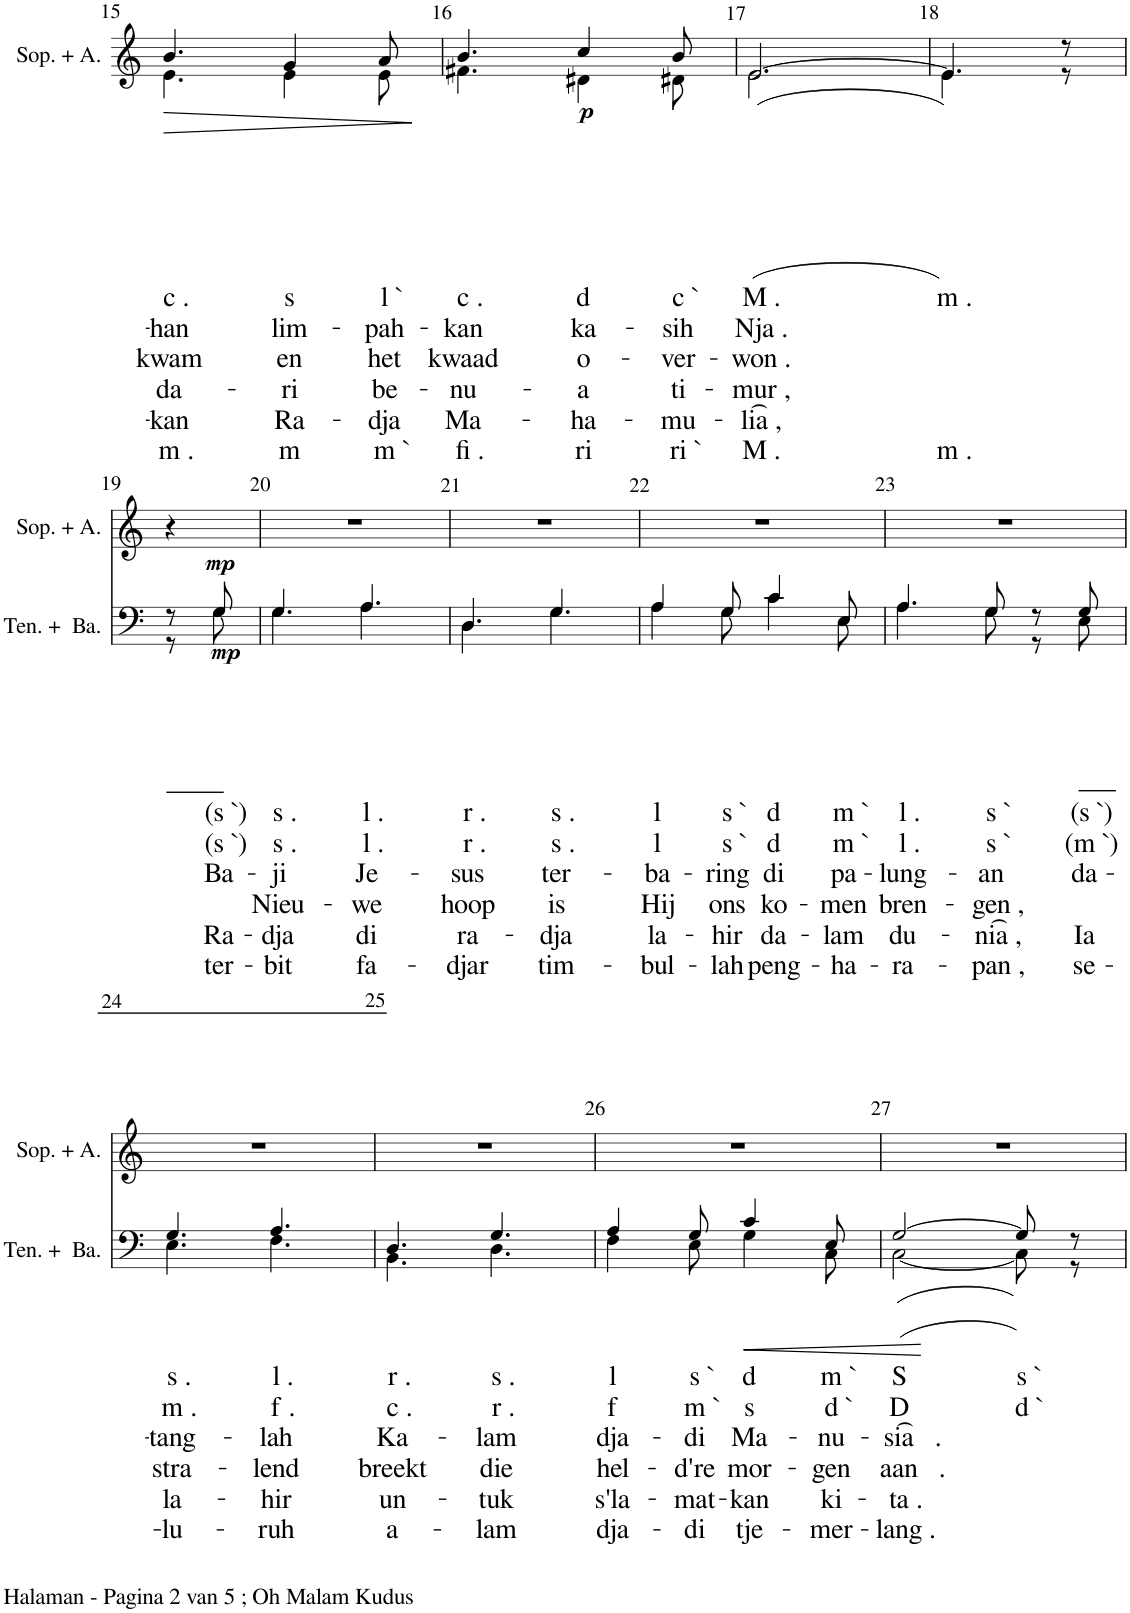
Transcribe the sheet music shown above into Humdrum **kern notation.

**kern	**text	**text	**text	**text	**text	**text	**dynam	**kern	**text	**text	**text	**text	**text	**text	**dynam
*part2	*part2	*part2	*part2	*part2	*part2	*part2	*part2	*part1	*part1	*part1	*part1	*part1	*part1	*part1	*part1
*staff2	*staff2	*staff2	*staff2	*staff2	*staff2	*staff2	*staff2	*staff1	*staff1	*staff1	*staff1	*staff1	*staff1	*staff1	*staff1
*I"Bariton	*	*	*	*	*	*	*	*I"Sopraan dan Alt	*	*	*	*	*	*	*
*	*	*	*	*	*	*	*	*I'Sop. + A.	*	*	*	*	*	*	*
!!LO:PB:g=z
*clefF4	*	*	*	*	*	*	*	*clefG2	*	*	*	*	*	*	*
*k[]	*	*	*	*	*	*	*	*k[]	*	*	*	*	*	*	*
*M6/8	*	*	*	*	*	*	*	*M6/8	*	*	*	*	*	*	*
=15	=15	=15	=15	=15	=15	=15	=15	=15	=15	=15	=15	=15	=15	=15	=15
!	!	!	!	!	!	!	!	!	!LO:LY:b	!LO:LY:b	!LO:LY:b	!LO:LY:b	!LO:LY:b	!	!LO:HP:b
*	*	*	*	*	*	*	*	*^	*	*	*	*	*	*	*
!	!	!	!	!	!	!	!	!	!	!	!	!	!	!	!LO:LY:b	!
2.r	.	.	.	.	.	.	.	4.b/	4.e\	.	.	.	.	.	m .	>
!	!	!	!	!	!	!	!	!	!	!LO:LY:b	!LO:LY:b	!LO:LY:b	!LO:LY:b	!LO:LY:b	!	!
!	!	!	!	!	!	!	!	!	!	!	!	!	!	!	!LO:LY:b	!
.	.	.	.	.	.	.	.	4g/	4e\	.	.	.	.	.	m	.
!	!	!	!	!	!	!	!	!	!	!LO:LY:b	!LO:LY:b	!LO:LY:b	!LO:LY:b	!LO:LY:b	!	!
!	!	!	!	!	!	!	!	!	!	!	!	!	!	!	!LO:LY:b	!
.	.	.	.	.	.	.	.	8a/	8e\	.	.	.	.	.	m `	.
*	*	*	*	*	*	*	*	*v	*v	*	*	*	*	*	*	*
.	.	.	.	.	.	.	.	.	.	.	.	.	.	.	]
=16	=16	=16	=16	=16	=16	=16	=16	=16	=16	=16	=16	=16	=16	=16	=16
!	!	!	!	!	!	!	!	!	!LO:LY:b	!LO:LY:b	!LO:LY:b	!LO:LY:b	!LO:LY:b	!	!
*	*	*	*	*	*	*	*	*^	*	*	*	*	*	*	*
!	!	!	!	!	!	!	!	!	!	!	!	!	!	!	!LO:LY:b	!
2.r	.	.	.	.	.	.	.	4.b/	4.f#X\	.	.	.	.	.	fi .	.
!	!	!	!	!	!	!	!	!	!	!LO:LY:b	!LO:LY:b	!LO:LY:b	!LO:LY:b	!LO:LY:b	!	!
!	!	!	!	!	!	!	!	!	!	!	!	!	!	!	!LO:LY:b	!LO:DY:b
.	.	.	.	.	.	.	.	4cc/	4d#X\	.	.	.	.	.	ri	p
!	!	!	!	!	!	!	!	!	!	!LO:LY:b	!LO:LY:b	!LO:LY:b	!LO:LY:b	!LO:LY:b	!	!
!	!	!	!	!	!	!	!	!	!	!	!	!	!	!	!LO:LY:b	!
.	.	.	.	.	.	.	.	8b/	8d#X\	.	.	.	.	.	ri `	.
=17	=17	=17	=17	=17	=17	=17	=17	=17	=17	=17	=17	=17	=17	=17	=17	=17
!	!	!	!	!	!	!	!	!	!	!LO:LY:b	!LO:LY:b	!LO:LY:b	!LO:LY:b	!LO:LY:b	!	!
!	!	!	!	!	!	!	!	!	!	!	!	!	!	!	!LO:LY:b	!
2.r	.	.	.	.	.	.	.	(([2.e/	2.e\	.	.	.	.	.	M .	.
=18	=18	=18	=18	=18	=18	=18	=18	=18	=18	=18	=18	=18	=18	=18	=18	=18
!	!	!	!	!	!	!	!	!	!	!LO:LY:b	!	!	!	!	!	!
!	!	!	!	!	!	!	!	!	!	!	!	!	!	!	!LO:LY:b	!
2r	.	.	.	.	.	.	.	4.e/]))	4.e\	.	.	.	.	.	m .	.
.	.	.	.	.	.	.	.	8r	8r	.	.	.	.	.	.	.
!!LO:LB:g=z
=19	=19	=19	=19	=19	=19	=19	=19	=19	=19	=19	=19	=19	=19	=19	=19	=19
*^	*	*	*	*	*	*	*	*	*	*	*	*	*	*	*	*
!	!	!	!	!	!	!	!	!	!	!	!	!	!	!	!	!	!LO:DY:b
*	*	*	*	*	*	*	*	*	*v	*v	*	*	*	*	*	*	*
8r	8r	.	.	.	.	.	.	.	4r	.	.	.	.	.	.	mp
!	!	!LO:LY:b	!	!LO:LY:b	!	!LO:LY:b	!LO:LY:b	!	!	!	!	!	!	!	!	!
!	!	!	!LO:LY:b	!	!	!	!	!LO:DY:b	!	!	!	!	!	!	!	!
8G/	8G\	.	(s `)	Ba-	.	Ra-	ter-	mp	.	.	.	.	.	.	.	.
=20	=20	=20	=20	=20	=20	=20	=20	=20	=20	=20	=20	=20	=20	=20	=20	=20
!	!	!LO:LY:b	!	!LO:LY:b	!LO:LY:b	!LO:LY:b	!LO:LY:b	!	!	!	!	!	!	!	!	!
!	!	!	!LO:LY:b	!	!	!	!	!	!	!	!	!	!	!	!	!
4.G/	4.G\	.	s .	-ji	Nieu-	-dja	-bit	.	2.r	.	.	.	.	.	.	.
!	!	!LO:LY:b	!	!LO:LY:b	!LO:LY:b	!LO:LY:b	!LO:LY:b	!	!	!	!	!	!	!	!	!
!	!	!	!LO:LY:b	!	!	!	!	!	!	!	!	!	!	!	!	!
4.A/	4.A\	.	l .	Je-	-we	di	fa-	.	.	.	.	.	.	.	.	.
=21	=21	=21	=21	=21	=21	=21	=21	=21	=21	=21	=21	=21	=21	=21	=21	=21
!	!	!LO:LY:b	!	!LO:LY:b	!LO:LY:b	!LO:LY:b	!LO:LY:b	!	!	!	!	!	!	!	!	!
!	!	!	!LO:LY:b	!	!	!	!	!	!	!	!	!	!	!	!	!
4.D/	4.D\	.	r .	-sus	hoop	ra-	-djar	.	2.r	.	.	.	.	.	.	.
!	!	!LO:LY:b	!	!LO:LY:b	!LO:LY:b	!LO:LY:b	!LO:LY:b	!	!	!	!	!	!	!	!	!
!	!	!	!LO:LY:b	!	!	!	!	!	!	!	!	!	!	!	!	!
4.G/	4.G\	.	s .	ter-	is	-dja	tim-	.	.	.	.	.	.	.	.	.
=22	=22	=22	=22	=22	=22	=22	=22	=22	=22	=22	=22	=22	=22	=22	=22	=22
!	!	!LO:LY:b	!	!LO:LY:b	!LO:LY:b	!LO:LY:b	!LO:LY:b	!	!	!	!	!	!	!	!	!
!	!	!	!LO:LY:b	!	!	!	!	!	!	!	!	!	!	!	!	!
4A/	4A\	.	l	-ba-	Hij	la-	-bul-	.	2.r	.	.	.	.	.	.	.
!	!	!LO:LY:b	!	!LO:LY:b	!LO:LY:b	!LO:LY:b	!LO:LY:b	!	!	!	!	!	!	!	!	!
!	!	!	!LO:LY:b	!	!	!	!	!	!	!	!	!	!	!	!	!
8G/	8G\	.	s `	-ring	ons	-hir	-lah	.	.	.	.	.	.	.	.	.
!	!	!LO:LY:b	!	!LO:LY:b	!LO:LY:b	!LO:LY:b	!LO:LY:b	!	!	!	!	!	!	!	!	!
!	!	!	!LO:LY:b	!	!	!	!	!	!	!	!	!	!	!	!	!
4c/	4c\	.	d	di	ko-	da-	peng-	.	.	.	.	.	.	.	.	.
!	!	!LO:LY:b	!	!LO:LY:b	!LO:LY:b	!LO:LY:b	!LO:LY:b	!	!	!	!	!	!	!	!	!
!	!	!	!LO:LY:b	!	!	!	!	!	!	!	!	!	!	!	!	!
8E/	8E\	.	m `	pa-	-men	-lam	-ha-	.	.	.	.	.	.	.	.	.
=23	=23	=23	=23	=23	=23	=23	=23	=23	=23	=23	=23	=23	=23	=23	=23	=23
!	!	!LO:LY:b	!	!LO:LY:b	!LO:LY:b	!LO:LY:b	!LO:LY:b	!	!	!	!	!	!	!	!	!
!	!	!	!LO:LY:b	!	!	!	!	!	!	!	!	!	!	!	!	!
4.A/	4.A\	.	l .	-lung-	bren-	du-	-ra-	.	2.r	.	.	.	.	.	.	.
!	!	!LO:LY:b	!	!LO:LY:b	!LO:LY:b	!LO:LY:b	!LO:LY:b	!	!	!	!	!	!	!	!	!
!	!	!	!LO:LY:b	!	!	!	!	!	!	!	!	!	!	!	!	!
8G/	8G\	.	s `	-an	-gen ,	-ni͡a ,	-pan ,	.	.	.	.	.	.	.	.	.
8r	8r	.	.	.	.	.	.	.	.	.	.	.	.	.	.	.
!	!	!LO:LY:b	!	!LO:LY:b	!	!LO:LY:b	!LO:LY:b	!	!	!	!	!	!	!	!	!
!	!	!	!LO:LY:b	!	!	!	!	!	!	!	!	!	!	!	!	!
8G/	8E\	.	(m `)	da-	.	Ia	se-	.	.	.	.	.	.	.	.	.
!!LO:LB:g=z
=24	=24	=24	=24	=24	=24	=24	=24	=24	=24	=24	=24	=24	=24	=24	=24	=24
!	!	!LO:LY:b	!	!LO:LY:b	!LO:LY:b	!LO:LY:b	!LO:LY:b	!	!	!	!	!	!	!	!	!
!	!	!	!LO:LY:b	!	!	!	!	!	!	!	!	!	!	!	!	!
4.G/	4.E\	.	m .	-tang-	stra-	la-	-lu-	.	2.r	.	.	.	.	.	.	.
!	!	!LO:LY:b	!	!LO:LY:b	!LO:LY:b	!LO:LY:b	!LO:LY:b	!	!	!	!	!	!	!	!	!
!	!	!	!LO:LY:b	!	!	!	!	!	!	!	!	!	!	!	!	!
4.A/	4.F\	.	f .	-lah	-lend	-hir	-ruh	.	.	.	.	.	.	.	.	.
=25	=25	=25	=25	=25	=25	=25	=25	=25	=25	=25	=25	=25	=25	=25	=25	=25
!	!	!LO:LY:b	!	!LO:LY:b	!LO:LY:b	!LO:LY:b	!LO:LY:b	!	!	!	!	!	!	!	!	!
!	!	!	!LO:LY:b	!	!	!	!	!	!	!	!	!	!	!	!	!
4.D/	4.BB\	.	c .	Ka-	breekt	un-	a-	.	2.r	.	.	.	.	.	.	.
!	!	!LO:LY:b	!	!LO:LY:b	!LO:LY:b	!LO:LY:b	!LO:LY:b	!	!	!	!	!	!	!	!	!
!	!	!	!LO:LY:b	!	!	!	!	!	!	!	!	!	!	!	!	!
4.G/	4.D\	.	r .	-lam	die	-tuk	-lam	.	.	.	.	.	.	.	.	.
=26	=26	=26	=26	=26	=26	=26	=26	=26	=26	=26	=26	=26	=26	=26	=26	=26
!	!	!LO:LY:b	!	!LO:LY:b	!LO:LY:b	!LO:LY:b	!LO:LY:b	!	!	!	!	!	!	!	!	!
!	!	!	!LO:LY:b	!	!	!	!	!	!	!	!	!	!	!	!	!
4A/	4F\	.	f	dja-	hel-	s'la-	dja-	.	2.r	.	.	.	.	.	.	.
!	!	!LO:LY:b	!	!LO:LY:b	!LO:LY:b	!LO:LY:b	!LO:LY:b	!	!	!	!	!	!	!	!	!
!	!	!	!LO:LY:b	!	!	!	!	!	!	!	!	!	!	!	!	!
8G/	8E\	.	m `	-di	-d're	-mat-	-di	.	.	.	.	.	.	.	.	.
!	!	!LO:LY:b	!	!LO:LY:b	!LO:LY:b	!LO:LY:b	!LO:LY:b	!LO:HP:b	!	!	!	!	!	!	!	!
!	!	!	!LO:LY:b	!	!	!	!	!	!	!	!	!	!	!	!	!
4c/	4G\	.	s	Ma-	mor-	-kan	tje-	<	.	.	.	.	.	.	.	.
!	!	!LO:LY:b	!	!LO:LY:b	!LO:LY:b	!LO:LY:b	!LO:LY:b	!	!	!	!	!	!	!	!	!
!	!	!	!LO:LY:b	!	!	!	!	!	!	!	!	!	!	!	!	!
8E/	8C\	.	d `	-nu-	-gen	ki-	-mer-	.	.	.	.	.	.	.	.	.
*v	*v	*	*	*	*	*	*	*	*	*	*	*	*	*	*	*
.	.	.	.	.	.	.	[	.	.	.	.	.	.	.	.
=27	=27	=27	=27	=27	=27	=27	=27	=27	=27	=27	=27	=27	=27	=27	=27
!	!LO:LY:b	!	!LO:LY:b	!LO:LY:b	!LO:LY:b	!LO:LY:b	!	!	!	!	!	!	!	!	!
*^	*	*	*	*	*	*	*	*	*	*	*	*	*	*	*
!	!	!	!LO:LY:b	!	!	!	!	!	!	!	!	!	!	!	!	!
(([2G/	[2C\	.	D	-si͡a .	aan .	-ta .	-lang .	.	2.r	.	.	.	.	.	.	.
!	!	!LO:LY:b	!	!	!	!	!	!	!	!	!	!	!	!	!	!
!	!	!	!LO:LY:b	!	!	!	!	!	!	!	!	!	!	!	!	!
8G/]))	8C\]	.	d `	.	.	.	.	.	.	.	.	.	.	.	.	.
8r	8r	.	.	.	.	.	.	.	.	.	.	.	.	.	.	.
*v	*v	*	*	*	*	*	*	*	*	*	*	*	*	*	*	*
=	=	=	=	=	=	=	=	=	=	=	=	=	=	=	=
*-	*-	*-	*-	*-	*-	*-	*-	*-	*-	*-	*-	*-	*-	*-	*-
